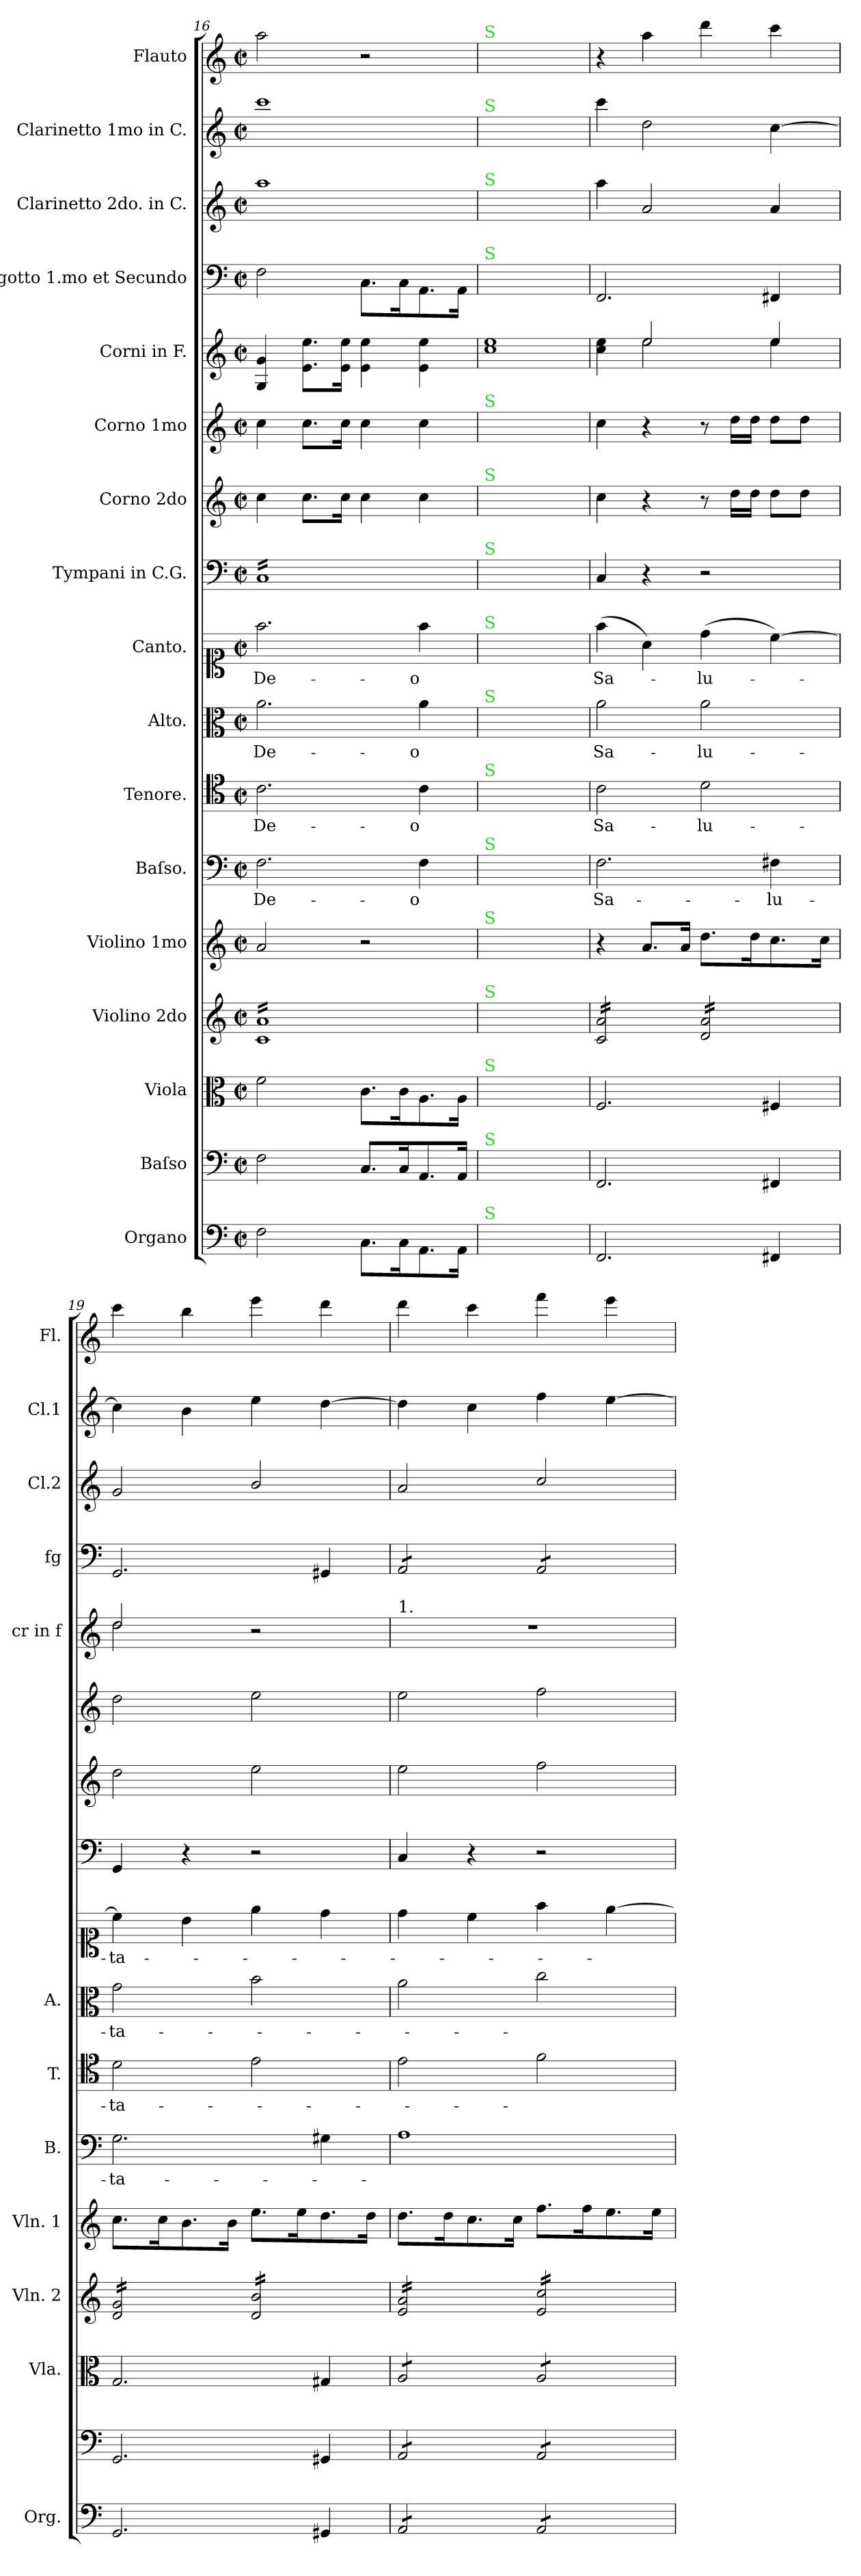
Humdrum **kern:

**kern	**kern	**kern	**kern	**kern	**kern	**text	**kern	**text	**kern	**text	**kern	**text	**kern	**kern	**kern	**kern	**kern	**kern	**kern	**kern
*part17	*part16	*part15	*part14	*part13	*part12	*part12	*part11	*part11	*part10	*part10	*part9	*part9	*part8	*part7	*part6	*part5	*part4	*part3	*part2	*part1
*staff17	*staff16	*staff15	*staff14	*staff13	*staff12	*staff12	*staff11	*staff11	*staff10	*staff10	*staff9	*staff9	*staff8	*staff7	*staff6	*staff5	*staff4	*staff3	*staff2	*staff1
*I"Organo	*I"Baſso	*I"Viola	*I"Violino 2do	*I"Violino 1mo	*I"Baſso.	*	*I"Tenore.	*	*I"Alto.	*	*I"Canto.	*	*I"Tympani in C.G.	*I"Corno 2do	*I"Corno 1mo	*I"Corni in F.	*I"Fagotto 1.mo et Secundo	*I"Clarinetto 2do. in C.	*I"Clarinetto 1mo in C.	*I"Flauto
*I'Org.	*	*I'Vla.	*I'Vln. 2	*I'Vln. 1	*I'B.	*	*I'T.	*	*I'A.	*	*	*	*	*	*	*I'cr in f	*I'fg	*I'Cl.2	*I'Cl.1	*I'Fl.
*clefF4	*clefF4	*clefC3	*clefG2	*clefG2	*clefF4	*	*clefC4	*	*clefC3	*	*clefC1	*	*clefF4	*clefG2	*clefG2	*clefG2	*clefF4	*clefG2	*clefG2	*clefG2
*	*	*	*	*	*	*	*	*	*	*	*	*	*	*	*	*ITrd4c7	*	*	*	*
*k[]	*k[]	*k[]	*k[]	*k[]	*k[]	*	*k[]	*	*k[]	*	*k[]	*	*k[]	*k[]	*k[]	*k[b-]	*k[]	*k[]	*k[]	*k[]
*M2/2	*M2/2	*M2/2	*M2/2	*M2/2	*M2/2	*	*M2/2	*	*M2/2	*	*M2/2	*	*M2/2	*M2/2	*M2/2	*M2/2	*M2/2	*M2/2	*M2/2	*M2/2
*met(c|)	*met(c|)	*met(c|)	*met(c|)	*met(c|)	*met(c|)	*	*met(c|)	*	*met(c|)	*	*met(c|)	*	*met(c|)	*met(c|)	*met(c|)	*met(c|)	*met(c|)	*met(c|)	*met(c|)	*met(c|)
=16	=16	=16	=16	=16	=16	=16	=16	=16	=16	=16	=16	=16	=16	=16	=16	=16	=16	=16	=16	=16
!	!	!	!	!	!	!	!	!	!	!	!	!	!LO:TX:a:t=7.	!	!	!	!	!	!	!
*	*	*	*tremolo	*	*	*	*	*	*	*	*	*	*	*	*	*	*	*	*	*
*	*	*	*	*	*	*	*	*	*	*	*	*	*tremolo	*	*	*	*	*	*	*
2F\	2F\	2f\	16c/ 16a/LL	2a/	2.F\	De-	2.c\	De-	2.a\	De-	2.ff\	De-	16C/LL	4cc\	4cc\	4C/ 4c/	2F\	1aa\	1ccc\	2aa\
.	.	.	16c/ 16a/	.	.	.	.	.	.	.	.	.	16C/	.	.	.	.	.	.	.
.	.	.	16c/ 16a/	.	.	.	.	.	.	.	.	.	16C/	.	.	.	.	.	.	.
.	.	.	16c/ 16a/	.	.	.	.	.	.	.	.	.	16C/	.	.	.	.	.	.	.
.	.	.	16c/ 16a/	.	.	.	.	.	.	.	.	.	16C/	8.cc\L	8.cc\L	8.A\ 8.a\L	.	.	.	.
.	.	.	16c/ 16a/	.	.	.	.	.	.	.	.	.	16C/	.	.	.	.	.	.	.
.	.	.	16c/ 16a/	.	.	.	.	.	.	.	.	.	16C/	.	.	.	.	.	.	.
.	.	.	16c/ 16a/	.	.	.	.	.	.	.	.	.	16C/	16cc\Jk	16cc\Jk	16A\ 16a\Jk	.	.	.	.
8.C\L	8.C/L	8.c\L	16c/ 16a/	2r	.	.	.	.	.	.	.	.	16C/	4cc\	4cc\	4A\ 4a\	8.C\L	.	.	2r
.	.	.	16c/ 16a/	.	.	.	.	.	.	.	.	.	16C/	.	.	.	.	.	.	.
.	.	.	16c/ 16a/	.	.	.	.	.	.	.	.	.	16C/	.	.	.	.	.	.	.
16C\K	16C/K	16c\K	16c/ 16a/	.	.	.	.	.	.	.	.	.	16C/	.	.	.	16C\K	.	.	.
8.AA\	8.AA/	8.A\	16c/ 16a/	.	4F\	-o	4c\	-o	4a\	-o	4ff\	-o	16C/	4cc\	4cc\	4A\ 4a\	8.AA\	.	.	.
.	.	.	16c/ 16a/	.	.	.	.	.	.	.	.	.	16C/	.	.	.	.	.	.	.
.	.	.	16c/ 16a/	.	.	.	.	.	.	.	.	.	16C/	.	.	.	.	.	.	.
16AA\Jk	16AA/Jk	16A\Jk	16c/ 16a/JJ	.	.	.	.	.	.	.	.	.	16C/JJ	.	.	.	16AA\Jk	.	.	.
*	*	*	*	*	*	*	*	*	*	*	*	*	*Xtremolo	*	*	*	*	*	*	*
=17	=17	=17	=17	=17	=17	=17	=17	=17	=17	=17	=17	=17	=17	=17	=17	=17	=17	=17	=17	=17
!	!	!	!	!	!	!	!	!	!	!	!	!	!	!	!	!	!	!	!	!LO:TX:a:color=limegreen:t=S
!	!	!	!	!	!	!	!	!	!	!	!	!	!	!	!	!	!	!	!LO:TX:a:color=limegreen:t=S	!
!	!	!	!	!	!	!	!	!	!	!	!	!	!	!	!	!	!	!LO:TX:a:color=limegreen:t=S	!	!
!	!	!	!	!	!	!	!	!	!	!	!	!	!	!	!	!	!LO:TX:a:color=limegreen:t=S	!	!	!
!	!	!	!	!	!	!	!	!	!	!	!	!	!	!	!LO:TX:a:color=limegreen:t=S	!	!	!	!	!
!	!	!	!	!	!	!	!	!	!	!	!	!	!	!LO:TX:a:color=limegreen:t=S	!	!	!	!	!	!
!	!	!	!	!	!	!	!	!	!	!	!	!	!LO:TX:a:color=limegreen:t=S	!	!	!	!	!	!	!
!	!	!	!	!	!	!	!	!	!	!	!LO:TX:a:color=limegreen:t=S	!	!	!	!	!	!	!	!	!
!	!	!	!	!	!	!	!	!	!LO:TX:a:color=limegreen:t=S	!	!	!	!	!	!	!	!	!	!	!
!	!	!	!	!	!	!	!LO:TX:a:color=limegreen:t=S	!	!	!	!	!	!	!	!	!	!	!	!	!
!	!	!	!	!	!LO:TX:a:color=limegreen:t=S	!	!	!	!	!	!	!	!	!	!	!	!	!	!	!
!	!	!	!	!LO:TX:a:color=limegreen:t=S	!	!	!	!	!	!	!	!	!	!	!	!	!	!	!	!
!	!	!	!LO:TX:a:color=limegreen:t=S	!	!	!	!	!	!	!	!	!	!	!	!	!	!	!	!	!
!	!	!LO:TX:a:color=limegreen:t=S	!	!	!	!	!	!	!	!	!	!	!	!	!	!	!	!	!	!
!	!LO:TX:a:color=limegreen:t=S	!	!	!	!	!	!	!	!	!	!	!	!	!	!	!	!	!	!	!
!LO:TX:a:color=limegreen:t=S	!	!	!	!	!	!	!	!	!	!	!	!	!	!	!	!	!	!	!	!
1ryy	1ryy	1ryy	1ryy	1ryy	1ryy	.	1ryy	.	1ryy	.	1ryy	.	1ryy	1ryy	1ryy	1f/ 1a/	1ryy	1ryy	1ryy	1ryy
=18	=18	=18	=18	=18	=18	=18	=18	=18	=18	=18	=18	=18	=18	=18	=18	=18	=18	=18	=18	=18
*	*	*	*	*	*	*	*	*	*	*	*	*	*	*	*	*^	*	*	*	*
2.FF/	2.FF/	2.F/	16c/ 16a/LL	4r	2.F\	Sa-	2c\	Sa-	2a\	Sa-	(4ff\	Sa-	4C/	4cc\	4cc\	4f\ 4a\	4ryy	2.FF/	4aa\	4ccc\	4r
.	.	.	16c/ 16a/	.	.	.	.	.	.	.	.	.	.	.	.	.	.	.	.	.	.
.	.	.	16c/ 16a/	.	.	.	.	.	.	.	.	.	.	.	.	.	.	.	.	.	.
.	.	.	16c/ 16a/	.	.	.	.	.	.	.	.	.	.	.	.	.	.	.	.	.	.
.	.	.	16c/ 16a/	8.a/L	.	.	.	.	.	.	4a\)	.	4r	4r	4r	2a/	2a\	.	2a/	2dd\	4aa\
.	.	.	16c/ 16a/	.	.	.	.	.	.	.	.	.	.	.	.	.	.	.	.	.	.
.	.	.	16c/ 16a/	.	.	.	.	.	.	.	.	.	.	.	.	.	.	.	.	.	.
.	.	.	16c/ 16a/JJ	16a/Jk	.	.	.	.	.	.	.	.	.	.	.	.	.	.	.	.	.
.	.	.	16d/ 16a/LL	8.dd\L	.	.	2d\	-lu-	2a\	-lu-	(4dd\	-lu-	2r	8r	8r	.	.	.	.	.	4ddd\
.	.	.	16d/ 16a/	.	.	.	.	.	.	.	.	.	.	.	.	.	.	.	.	.	.
.	.	.	16d/ 16a/	.	.	.	.	.	.	.	.	.	.	16dd\LL	16dd\LL	.	.	.	.	.	.
.	.	.	16d/ 16a/	16dd\K	.	.	.	.	.	.	.	.	.	16dd\JJ	16dd\JJ	.	.	.	.	.	.
4FF#X/	4FF#X/	4F#X/	16d/ 16a/	8.cc\	4F#X\	-lu-	.	.	.	.	[4cc\)	.	.	8dd\L	8dd\L	4a/	4a\	4FF#X/	4a/	[4cc\	4ccc\
.	.	.	16d/ 16a/	.	.	.	.	.	.	.	.	.	.	.	.	.	.	.	.	.	.
.	.	.	16d/ 16a/	.	.	.	.	.	.	.	.	.	.	8dd\J	8dd\J	.	.	.	.	.	.
.	.	.	16d/ 16a/JJ	16cc\Jk	.	.	.	.	.	.	.	.	.	.	.	.	.	.	.	.	.
=19	=19	=19	=19	=19	=19	=19	=19	=19	=19	=19	=19	=19	=19	=19	=19	=19	=19	=19	=19	=19	=19
2.GG/	2.GG/	2.G/	16d/ 16g/LL	8.cc\L	2.G\	-ta-	2d\	-ta-	2g\	-ta-	4cc\]	-ta-	4GG/	2dd\	2dd\	2g/	2g\	2.GG/	2g/	4cc\]	4ccc\
.	.	.	16d/ 16g/	.	.	.	.	.	.	.	.	.	.	.	.	.	.	.	.	.	.
.	.	.	16d/ 16g/	.	.	.	.	.	.	.	.	.	.	.	.	.	.	.	.	.	.
.	.	.	16d/ 16g/	16cc\K	.	.	.	.	.	.	.	.	.	.	.	.	.	.	.	.	.
.	.	.	16d/ 16g/	8.b\	.	.	.	.	.	.	4b\	.	4r	.	.	.	.	.	.	4b\	4bb\
.	.	.	16d/ 16g/	.	.	.	.	.	.	.	.	.	.	.	.	.	.	.	.	.	.
.	.	.	16d/ 16g/	.	.	.	.	.	.	.	.	.	.	.	.	.	.	.	.	.	.
.	.	.	16d/ 16g/JJ	16b\Jk	.	.	.	.	.	.	.	.	.	.	.	.	.	.	.	.	.
.	.	.	16d/ 16b/LL	8.ee\L	.	.	2e\	.	2b\	.	4ee\	.	2r	2ee\	2ee\	2r	2ryy	.	2b/	4ee\	4eee\
.	.	.	16d/ 16b/	.	.	.	.	.	.	.	.	.	.	.	.	.	.	.	.	.	.
.	.	.	16d/ 16b/	.	.	.	.	.	.	.	.	.	.	.	.	.	.	.	.	.	.
.	.	.	16d/ 16b/	16ee\K	.	.	.	.	.	.	.	.	.	.	.	.	.	.	.	.	.
4GG#X/	4GG#X/	4G#X/	16d/ 16b/	8.dd\	4G#X\	.	.	.	.	.	4dd\	.	.	.	.	.	.	4GG#X/	.	[4dd\	4ddd\
.	.	.	16d/ 16b/	.	.	.	.	.	.	.	.	.	.	.	.	.	.	.	.	.	.
.	.	.	16d/ 16b/	.	.	.	.	.	.	.	.	.	.	.	.	.	.	.	.	.	.
.	.	.	16d/ 16b/JJ	16dd\Jk	.	.	.	.	.	.	.	.	.	.	.	.	.	.	.	.	.
*	*	*	*	*	*	*	*	*	*	*	*	*	*	*	*	*v	*v	*	*	*	*
=20	=20	=20	=20	=20	=20	=20	=20	=20	=20	=20	=20	=20	=20	=20	=20	=20	=20	=20	=20	=20
!	!	!	!	!	!	!	!	!	!	!	!	!	!	!	!	!LO:TX:a:t=1.	!	!	!	!
*tremolo	*	*	*	*	*	*	*	*	*	*	*	*	*	*	*	*	*	*	*	*
*	*tremolo	*	*	*	*	*	*	*	*	*	*	*	*	*	*	*	*	*	*	*
*	*	*tremolo	*	*	*	*	*	*	*	*	*	*	*	*	*	*	*	*	*	*
*	*	*	*	*	*	*	*	*	*	*	*	*	*	*	*	*	*tremolo	*	*	*
8AA/L	8AA/L	8A/L	16e/ 16a/LL	8.dd\L	1A\	.	2e\	.	2a\	.	4dd\	.	4C/	2ee\	2ee\	1r	8AA/L	2a/	4dd\]	4ddd\
.	.	.	16e/ 16a/	.	.	.	.	.	.	.	.	.	.	.	.	.	.	.	.	.
8AA/	8AA/	8A/	16e/ 16a/	.	.	.	.	.	.	.	.	.	.	.	.	.	8AA/	.	.	.
.	.	.	16e/ 16a/	16dd\K	.	.	.	.	.	.	.	.	.	.	.	.	.	.	.	.
8AA/	8AA/	8A/	16e/ 16a/	8.cc\	.	.	.	.	.	.	4cc\	.	4r	.	.	.	8AA/	.	4cc\	4ccc\
.	.	.	16e/ 16a/	.	.	.	.	.	.	.	.	.	.	.	.	.	.	.	.	.
8AA/J	8AA/J	8A/J	16e/ 16a/	.	.	.	.	.	.	.	.	.	.	.	.	.	8AA/J	.	.	.
.	.	.	16e/ 16a/JJ	16cc\Jk	.	.	.	.	.	.	.	.	.	.	.	.	.	.	.	.
8AA/L	8AA/L	8A/L	16e/ 16cc/LL	8.ff\L	.	.	2f\	.	2cc\	.	4ff\	.	2r	2ff\	2ff\	.	8AA/L	2cc/	4ff\	4fff\
.	.	.	16e/ 16cc/	.	.	.	.	.	.	.	.	.	.	.	.	.	.	.	.	.
8AA/	8AA/	8A/	16e/ 16cc/	.	.	.	.	.	.	.	.	.	.	.	.	.	8AA/	.	.	.
.	.	.	16e/ 16cc/	16ff\K	.	.	.	.	.	.	.	.	.	.	.	.	.	.	.	.
8AA/	8AA/	8A/	16e/ 16cc/	8.ee\	.	.	.	.	.	.	[4ee\	.	.	.	.	.	8AA/	.	[4ee\	4eee\
.	.	.	16e/ 16cc/	.	.	.	.	.	.	.	.	.	.	.	.	.	.	.	.	.
8AA/J	8AA/J	8A/J	16e/ 16cc/	.	.	.	.	.	.	.	.	.	.	.	.	.	8AA/J	.	.	.
*	*	*	*	*	*	*	*	*	*	*	*	*	*	*	*	*	*Xtremolo	*	*	*
*	*	*Xtremolo	*	*	*	*	*	*	*	*	*	*	*	*	*	*	*	*	*	*
*	*Xtremolo	*	*	*	*	*	*	*	*	*	*	*	*	*	*	*	*	*	*	*
*Xtremolo	*	*	*	*	*	*	*	*	*	*	*	*	*	*	*	*	*	*	*	*
.	.	.	16e/ 16cc/JJ	16ee\Jk	.	.	.	.	.	.	.	.	.	.	.	.	.	.	.	.
*	*	*	*Xtremolo	*	*	*	*	*	*	*	*	*	*	*	*	*	*	*	*	*
=	=	=	=	=	=	=	=	=	=	=	=	=	=	=	=	=	=	=	=	=
*-	*-	*-	*-	*-	*-	*-	*-	*-	*-	*-	*-	*-	*-	*-	*-	*-	*-	*-	*-	*-
